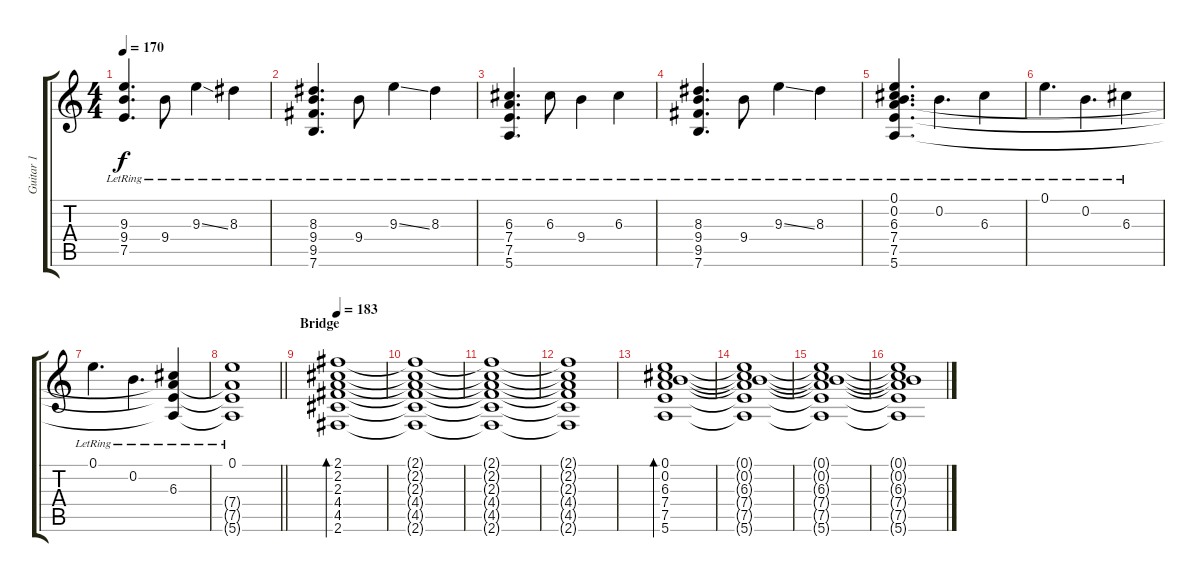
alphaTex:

\track ("Guitar 1" "Guitar 1") {instrument distortionguitar}
\staff {score tabs}
\tuning (E4 B3 G3 D3 A2 E2) {hide}
\ts (4 4)
\tempo 170
\clef g2
\ks c
(9.3{lr} 9.4{lr} 7.5{lr}).4{d dy f} 9.4{lr}.8 9.3{ss lr}.4 8.3{lr}.4 |
(8.3{lr} 9.4{lr} 9.5{lr} 7.6{lr}).4{d} 9.4{lr}.8 9.3{ss lr}.4 8.3{lr}.4 |
(6.3{lr} 7.4{lr} 7.5{lr} 5.6{lr}).4{d} 6.3{lr}.8 9.4{lr}.4 6.3{lr}.4 |
(8.3{lr} 9.4{lr} 9.5{lr} 7.6{lr}).4{d} 9.4{lr}.8 9.3{ss lr}.4 8.3{lr}.4 |
(0.1{lr} 0.2{lr} 6.3{lr} 7.4{lr} 7.5{lr} 5.6{lr}).4{d} 0.2{lr}.4{d} 6.3{lr}.4 |
0.1{lr}.4{d} 0.2{lr}.4{d} 6.3{lr}.4 |
0.1{lr}.4{d} 0.2{lr}.4{d} (6.3{lr} 7.4{t} 7.5{t} 5.6{t}).4 |
\barLineRight lightlight
(0.1{lr} 7.4{t} 7.5{t} 5.6{t}).1 |
\section ("" "Bridge")
\tempo 183
(2.1 2.2 2.3 4.4 4.5 2.6).1{bd 240 instrument electricguitarclean} |
(2.1{t} 2.2{t} 2.3{t} 4.4{t} 4.5{t} 2.6{t}).1 |
(2.1{t} 2.2{t} 2.3{t} 4.4{t} 4.5{t} 2.6{t}).1 |
(2.1{t} 2.2{t} 2.3{t} 4.4{t} 4.5{t} 2.6{t}).1 |
(0.1 0.2 6.3 7.4 7.5 5.6).1{bd 240} |
(0.1{t} 0.2{t} 6.3{t} 7.4{t} 7.5{t} 5.6{t}).1 |
(0.1{t} 0.2{t} 6.3{t} 7.4{t} 7.5{t} 5.6{t}).1 |
(0.1{t} 0.2{t} 6.3{t} 7.4{t} 7.5{t} 5.6{t}).1
